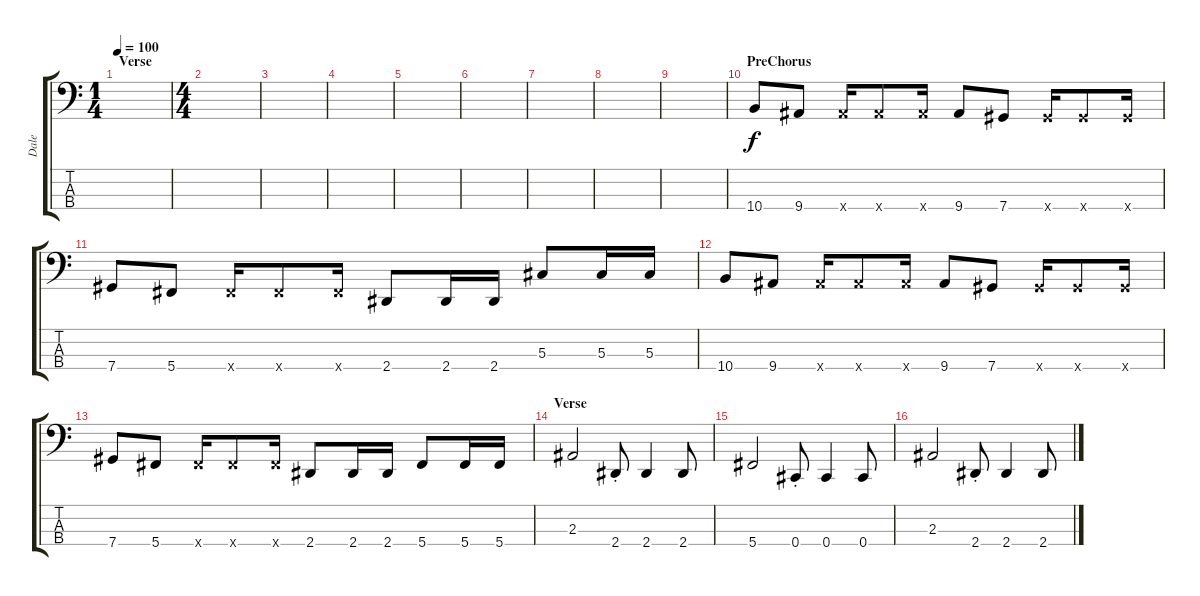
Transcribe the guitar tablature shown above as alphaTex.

\track ("Dale" "Dale") {instrument electricbassfinger}
\staff {score tabs}
\tuning (Gb2 Db2 Ab1 Db1) {hide}
\ts (1 4)
\section ("" "Verse")
\tempo 100
\clef f4
\ks c
|
\ts (4 4)
|
|
|
|
|
|
|
|
\section ("" "PreChorus")
10.4.8 9.4.8 9.4{x}.16 9.4{x}.8 9.4{x}.16 9.4.8 7.4.8 7.4{x}.16 7.4{x}.8 7.4{x}.16 |
7.4.8 5.4.8 5.4{x}.16 5.4{x}.8 5.4{x}.16 2.4.8 2.4.16 2.4.16 5.3.8 5.3.16 5.3.16 |
10.4.8 9.4.8 9.4{x}.16 9.4{x}.8 9.4{x}.16 9.4.8 7.4.8 7.4{x}.16 7.4{x}.8 7.4{x}.16 |
7.4.8 5.4.8 5.4{x}.16 5.4{x}.8 5.4{x}.16 2.4.8 2.4.16 2.4.16 5.4.8 5.4.16 5.4.16 |
\section ("" "Verse")
2.3.2 2.4{st}.8 2.4.4 2.4.8 |
5.4.2 0.4{st}.8 0.4.4 0.4.8 |
2.3.2 2.4{st}.8 2.4.4 2.4.8
